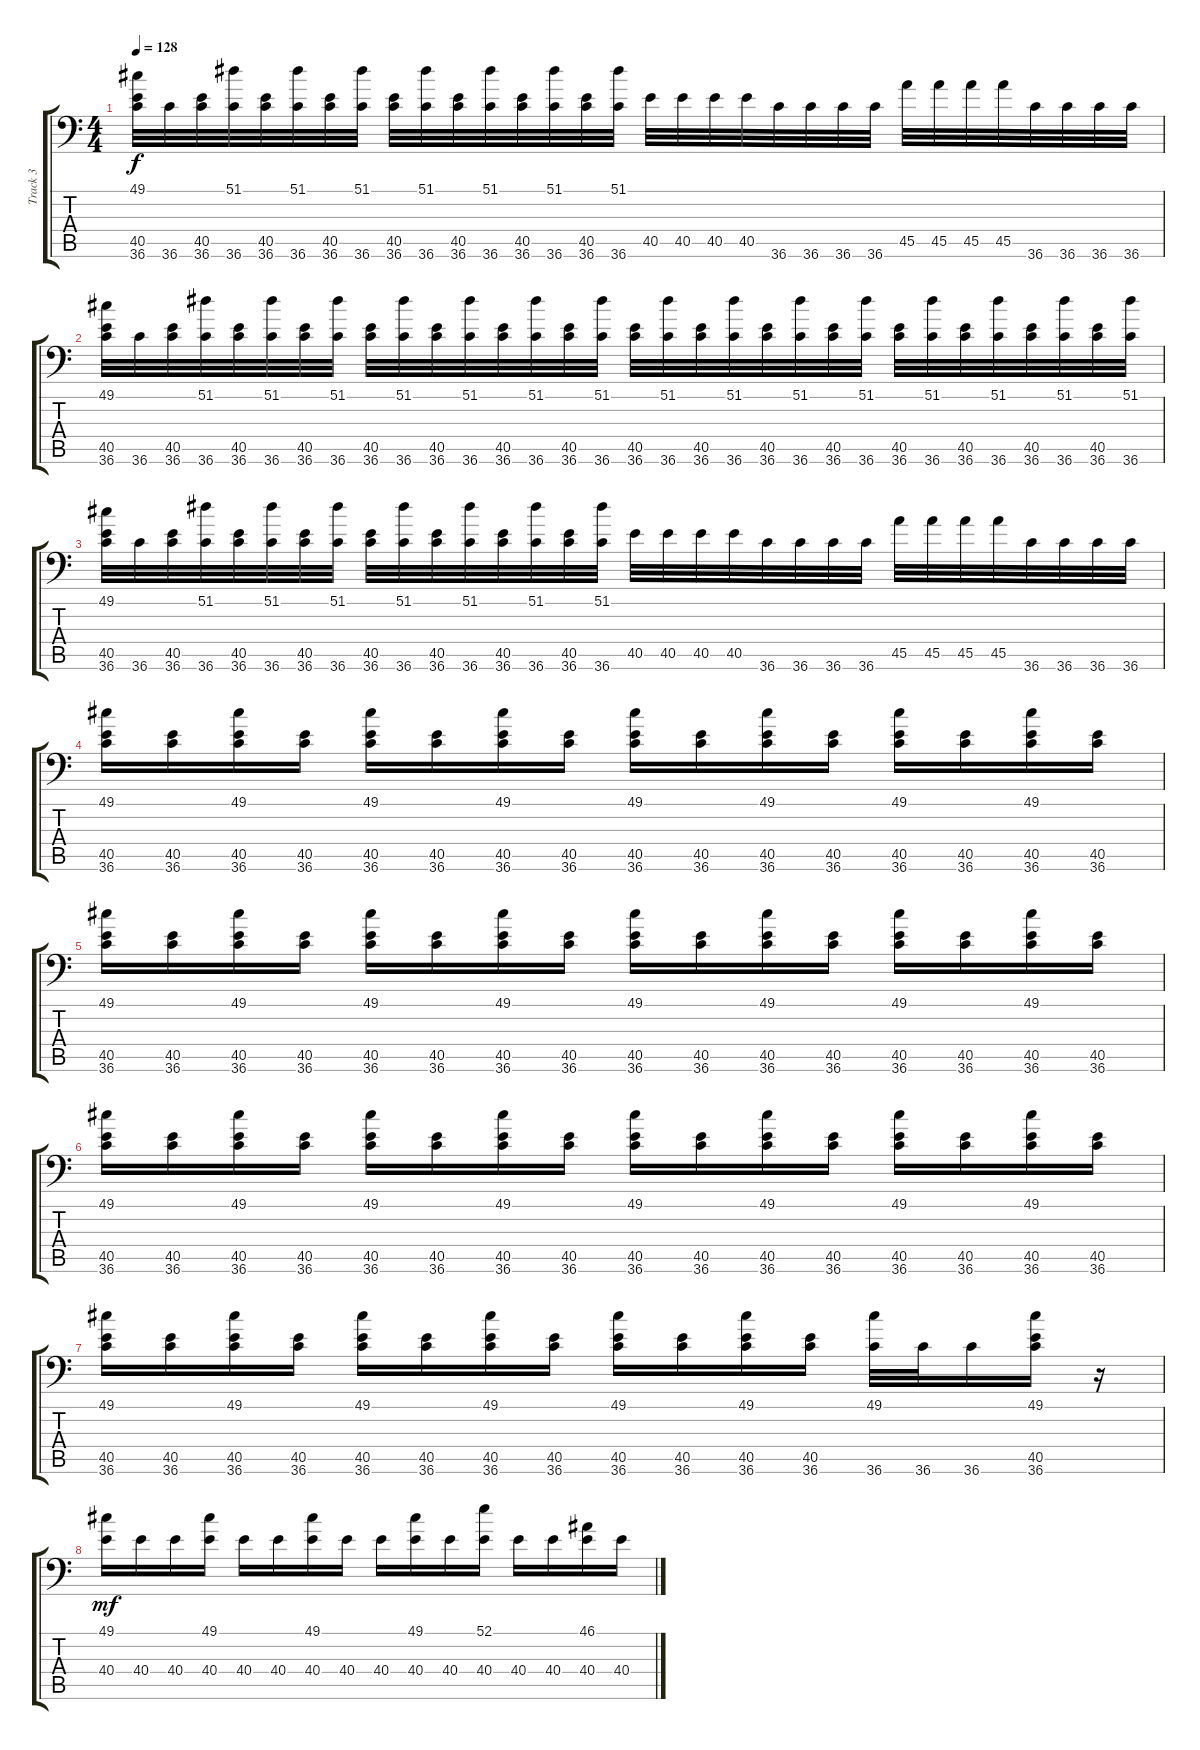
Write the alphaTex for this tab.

\track ("Track 3" "Track 3") {instrument acousticgrandpiano}
\staff {score tabs}
\tuning (C-1 C-1 C-1 C-1 C-1 C-1) {hide}
\ts (4 4)
\tempo 128
\clef f4
\ks c
(49.1 40.5 36.6).32{dy f} 36.6.32 (40.5 36.6).32 (51.1 36.6).32 (40.5 36.6).32 (51.1 36.6).32 (40.5 36.6).32 (51.1 36.6).32 (40.5 36.6).32 (51.1 36.6).32 (40.5 36.6).32 (51.1 36.6).32 (40.5 36.6).32 (51.1 36.6).32 (40.5 36.6).32 (51.1 36.6).32 40.5.32 40.5.32 40.5.32 40.5.32 36.6.32 36.6.32 36.6.32 36.6.32 45.5.32 45.5.32 45.5.32 45.5.32 36.6.32 36.6.32 36.6.32 36.6.32 |
(49.1 40.5 36.6).32 36.6.32 (40.5 36.6).32 (51.1 36.6).32 (40.5 36.6).32 (51.1 36.6).32 (40.5 36.6).32 (51.1 36.6).32 (40.5 36.6).32 (51.1 36.6).32 (40.5 36.6).32 (51.1 36.6).32 (40.5 36.6).32 (51.1 36.6).32 (40.5 36.6).32 (51.1 36.6).32 (40.5 36.6).32 (51.1 36.6).32 (40.5 36.6).32 (51.1 36.6).32 (40.5 36.6).32 (51.1 36.6).32 (40.5 36.6).32 (51.1 36.6).32 (40.5 36.6).32 (51.1 36.6).32 (40.5 36.6).32 (51.1 36.6).32 (40.5 36.6).32 (51.1 36.6).32 (40.5 36.6).32 (51.1 36.6).32 |
(49.1 40.5 36.6).32 36.6.32 (40.5 36.6).32 (51.1 36.6).32 (40.5 36.6).32 (51.1 36.6).32 (40.5 36.6).32 (51.1 36.6).32 (40.5 36.6).32 (51.1 36.6).32 (40.5 36.6).32 (51.1 36.6).32 (40.5 36.6).32 (51.1 36.6).32 (40.5 36.6).32 (51.1 36.6).32 40.5.32 40.5.32 40.5.32 40.5.32 36.6.32 36.6.32 36.6.32 36.6.32 45.5.32 45.5.32 45.5.32 45.5.32 36.6.32 36.6.32 36.6.32 36.6.32 |
(49.1 40.5 36.6).16 (40.5 36.6).16 (49.1 40.5 36.6).16 (40.5 36.6).16 (49.1 40.5 36.6).16 (40.5 36.6).16 (49.1 40.5 36.6).16 (40.5 36.6).16 (49.1 40.5 36.6).16 (40.5 36.6).16 (49.1 40.5 36.6).16 (40.5 36.6).16 (49.1 40.5 36.6).16 (40.5 36.6).16 (49.1 40.5 36.6).16 (40.5 36.6).16 |
(49.1 40.5 36.6).16 (40.5 36.6).16 (49.1 40.5 36.6).16 (40.5 36.6).16 (49.1 40.5 36.6).16 (40.5 36.6).16 (49.1 40.5 36.6).16 (40.5 36.6).16 (49.1 40.5 36.6).16 (40.5 36.6).16 (49.1 40.5 36.6).16 (40.5 36.6).16 (49.1 40.5 36.6).16 (40.5 36.6).16 (49.1 40.5 36.6).16 (40.5 36.6).16 |
(49.1 40.5 36.6).16 (40.5 36.6).16 (49.1 40.5 36.6).16 (40.5 36.6).16 (49.1 40.5 36.6).16 (40.5 36.6).16 (49.1 40.5 36.6).16 (40.5 36.6).16 (49.1 40.5 36.6).16 (40.5 36.6).16 (49.1 40.5 36.6).16 (40.5 36.6).16 (49.1 40.5 36.6).16 (40.5 36.6).16 (49.1 40.5 36.6).16 (40.5 36.6).16 |
(49.1 40.5 36.6).16 (40.5 36.6).16 (49.1 40.5 36.6).16 (40.5 36.6).16 (49.1 40.5 36.6).16 (40.5 36.6).16 (49.1 40.5 36.6).16 (40.5 36.6).16 (49.1 40.5 36.6).16 (40.5 36.6).16 (49.1 40.5 36.6).16 (40.5 36.6).16 (49.1 36.6).32 36.6.32 36.6.16 (49.1 40.5 36.6).16 r.16 |
(49.1 40.4).16{dy mf} 40.4.16 40.4.16 (49.1 40.4).16 40.4.16 40.4.16 (49.1 40.4).16 40.4.16 40.4.16 (49.1 40.4).16 40.4.16 (52.1 40.4).16 40.4.16 40.4.16 (46.1 40.4).16 40.4.16
